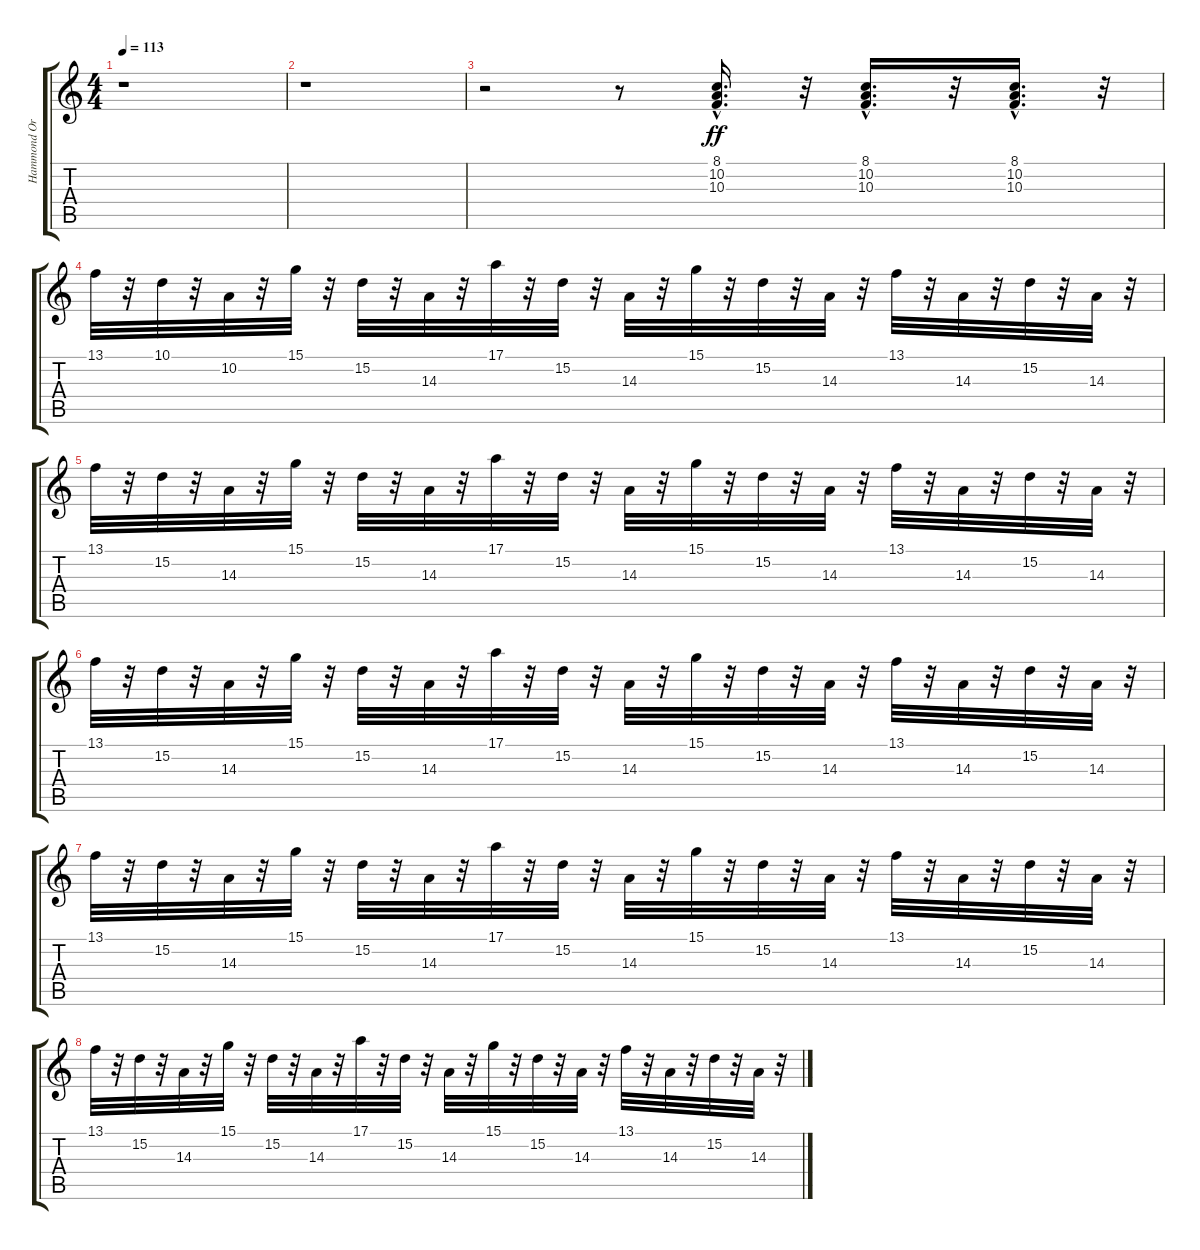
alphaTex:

\track ("Hammond Organ" "Hammond Or") {instrument drawbarorgan}
\staff {score tabs}
\tuning (E4 B3 G3 D3 A2 E2) {hide}
\ts (4 4)
\tempo 113
\clef g2
\ks c
r.1{dy f} |
r.1 |
r.2 r.8 (8.1{hac} 10.2{hac} 10.3{hac}).16{d dy ff} r.32 (8.1{hac} 10.2{hac} 10.3{hac}).16{d} r.32 (8.1{hac} 10.2{hac} 10.3{hac}).16{d} r.32 |
13.1.32 r.32 10.1.32 r.32 10.2.32 r.32 15.1.32 r.32 15.2.32 r.32 14.3.32 r.32 17.1.32 r.32 15.2.32 r.32 14.3.32 r.32 15.1.32 r.32 15.2.32 r.32 14.3.32 r.32 13.1.32 r.32 14.3.32 r.32 15.2.32 r.32 14.3.32 r.32 |
13.1.32 r.32 15.2.32 r.32 14.3.32 r.32 15.1.32 r.32 15.2.32 r.32 14.3.32 r.32 17.1.32 r.32 15.2.32 r.32 14.3.32 r.32 15.1.32 r.32 15.2.32 r.32 14.3.32 r.32 13.1.32 r.32 14.3.32 r.32 15.2.32 r.32 14.3.32 r.32 |
13.1.32 r.32 15.2.32 r.32 14.3.32 r.32 15.1.32 r.32 15.2.32 r.32 14.3.32 r.32 17.1.32 r.32 15.2.32 r.32 14.3.32 r.32 15.1.32 r.32 15.2.32 r.32 14.3.32 r.32 13.1.32 r.32 14.3.32 r.32 15.2.32 r.32 14.3.32 r.32 |
13.1.32 r.32 15.2.32 r.32 14.3.32 r.32 15.1.32 r.32 15.2.32 r.32 14.3.32 r.32 17.1.32 r.32 15.2.32 r.32 14.3.32 r.32 15.1.32 r.32 15.2.32 r.32 14.3.32 r.32 13.1.32 r.32 14.3.32 r.32 15.2.32 r.32 14.3.32 r.32 |
13.1.32 r.32 15.2.32 r.32 14.3.32 r.32 15.1.32 r.32 15.2.32 r.32 14.3.32 r.32 17.1.32 r.32 15.2.32 r.32 14.3.32 r.32 15.1.32 r.32 15.2.32 r.32 14.3.32 r.32 13.1.32 r.32 14.3.32 r.32 15.2.32 r.32 14.3.32 r.32
